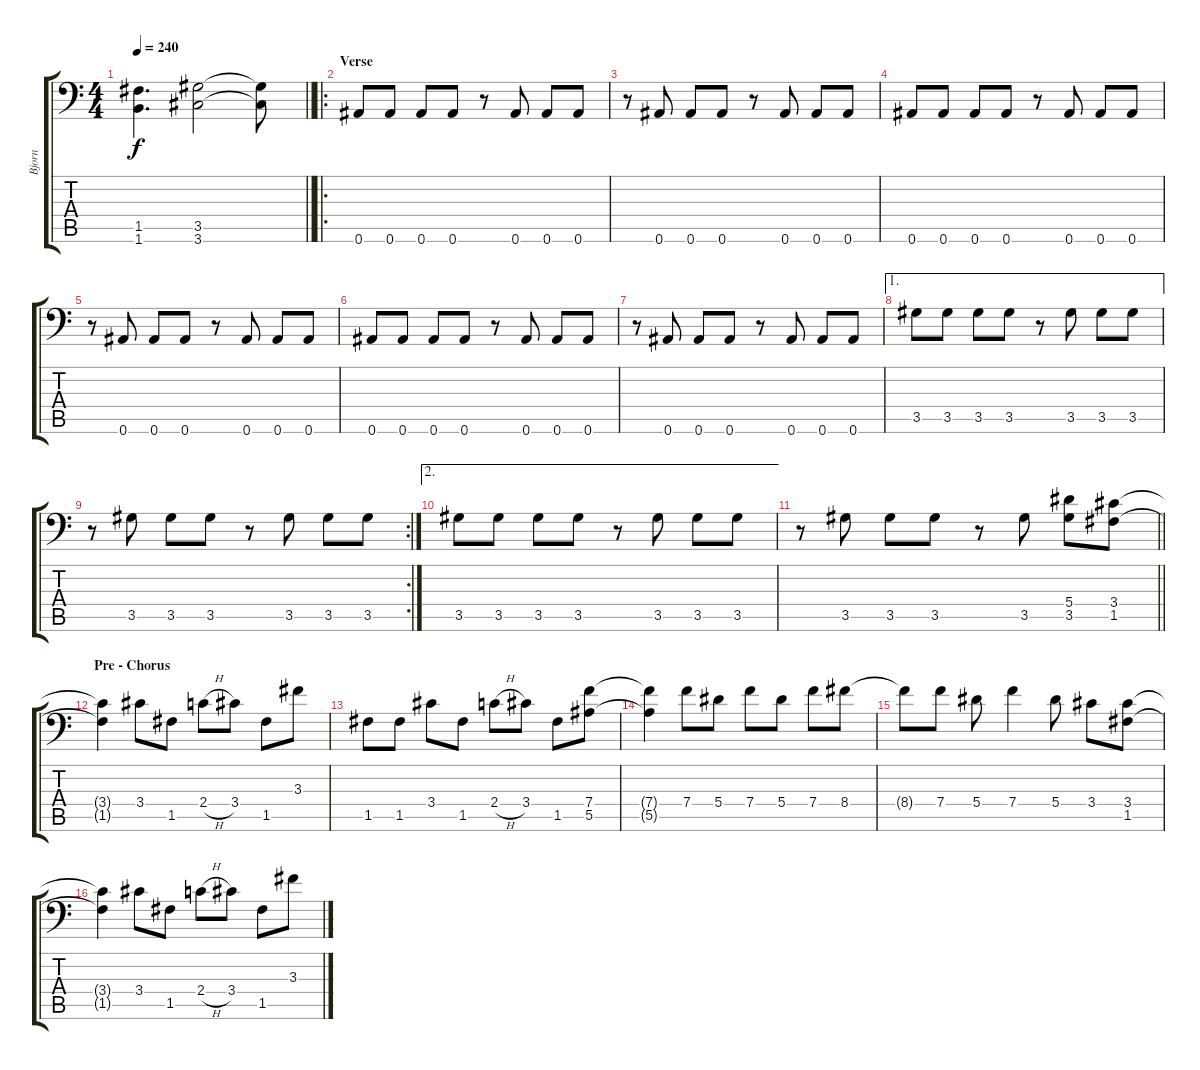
\track ("Bjorn" "Bjorn") {instrument distortionguitar}
\staff {score tabs}
\tuning (C4 G3 Eb3 Bb2 F2 Bb1) {hide}
\ts (4 4)
\tempo 240
\clef f4
\barLineRight lightlight
\ks c
(1.5{t} 1.6{t}).4{d dy f} (3.5 3.6).2 (3.5{t} 3.6{t}).8 |
\ro
\section ("" "Verse")
0.6.8 0.6.8 0.6.8 0.6.8 r.8 0.6.8 0.6.8 0.6.8 |
r.8 0.6.8 0.6.8 0.6.8 r.8 0.6.8 0.6.8 0.6.8 |
0.6.8 0.6.8 0.6.8 0.6.8 r.8 0.6.8 0.6.8 0.6.8 |
r.8 0.6.8 0.6.8 0.6.8 r.8 0.6.8 0.6.8 0.6.8 |
0.6.8 0.6.8 0.6.8 0.6.8 r.8 0.6.8 0.6.8 0.6.8 |
r.8 0.6.8 0.6.8 0.6.8 r.8 0.6.8 0.6.8 0.6.8 |
\ae 1
3.5.8 3.5.8 3.5.8 3.5.8 r.8 3.5.8 3.5.8 3.5.8 |
\rc 2
r.8 3.5.8 3.5.8 3.5.8 r.8 3.5.8 3.5.8 3.5.8 |
\ae 2
3.5.8 3.5.8 3.5.8 3.5.8 r.8 3.5.8 3.5.8 3.5.8 |
\barLineRight lightlight
r.8 3.5.8 3.5.8 3.5.8 r.8 3.5.8 (5.4 3.5).8 (3.4 1.5).8 |
\section ("" "Pre - Chorus")
(3.4{t} 1.5{t}).4 3.4.8 1.5.8 2.4{h}.8 3.4.8 1.5.8 3.3.8 |
1.5.8 1.5.8 3.4.8 1.5.8 2.4{h}.8 3.4.8 1.5.8 (7.4 5.5).8 |
(7.4{t} 5.5{t}).4 7.4.8 5.4.8 7.4.8 5.4.8 7.4.8 8.4.8 |
8.4{t}.8 7.4.8 5.4.8 7.4.4 5.4.8 3.4.8 (3.4 1.5).8 |
(3.4{t} 1.5{t}).4 3.4.8 1.5.8 2.4{h}.8 3.4.8 1.5.8 3.3.8
